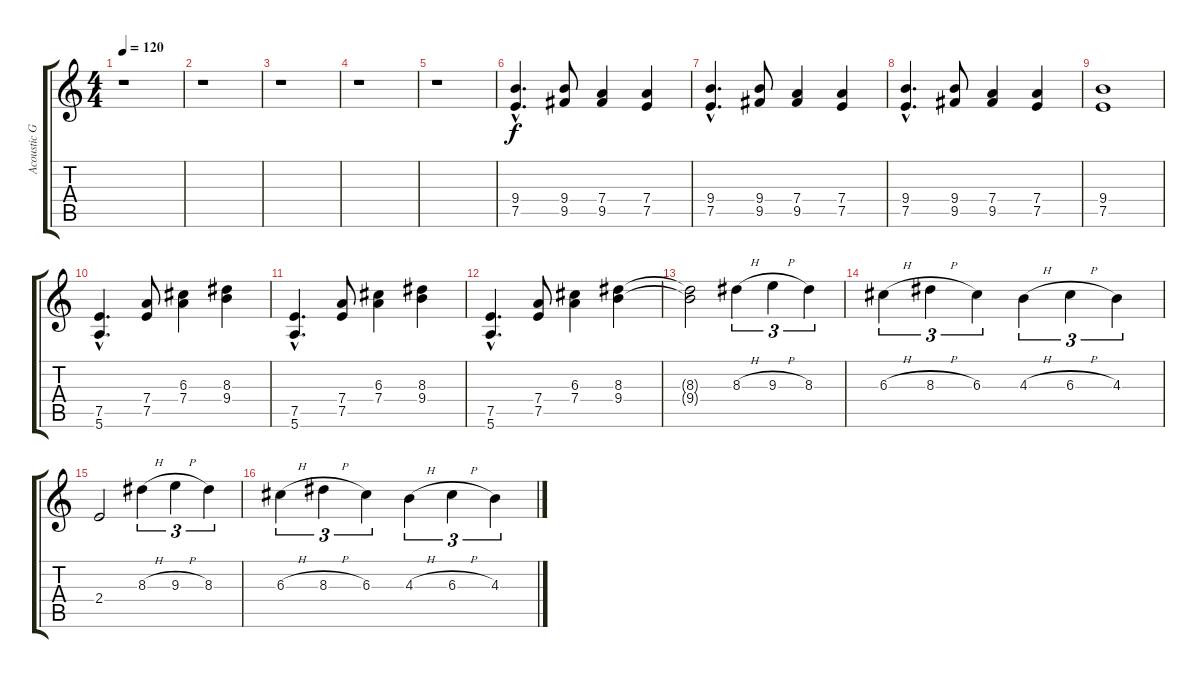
\track ("Acoustic Guitar" "Acoustic G") {instrument acousticguitarnylon}
\staff {score tabs}
\tuning (E4 B3 G3 D3 A2 E2) {hide}
\ts (4 4)
\tempo 120
\clef g2
\ks c
r.1{dy f instrument acousticguitarnylon} |
r.1 |
r.1 |
r.1 |
r.1 |
(9.4{hac} 7.5{hac}).4{d} (9.4 9.5).8 (7.4 9.5).4 (7.4 7.5).4 |
(9.4{hac} 7.5{hac}).4{d} (9.4 9.5).8 (7.4 9.5).4 (7.4 7.5).4 |
(9.4{hac} 7.5{hac}).4{d} (9.4 9.5).8 (7.4 9.5).4 (7.4 7.5).4 |
(9.4 7.5).1 |
(7.5{hac} 5.6{hac}).4{d} (7.4 7.5).8 (6.3 7.4).4 (8.3 9.4).4 |
(7.5{hac} 5.6{hac}).4{d} (7.4 7.5).8 (6.3 7.4).4 (8.3 9.4).4 |
(7.5{hac} 5.6{hac}).4{d} (7.4 7.5).8 (6.3 7.4).4 (8.3 9.4).4 |
(8.3{t} 9.4{t}).2 8.3{h}.4{tu (3 2)} 9.3{h}.4{tu (3 2)} 8.3.4{tu (3 2)} |
6.3{h}.4{tu (3 2)} 8.3{h}.4{tu (3 2)} 6.3.4{tu (3 2)} 4.3{h}.4{tu (3 2)} 6.3{h}.4{tu (3 2)} 4.3.4{tu (3 2)} |
2.4.2 8.3{h}.4{tu (3 2)} 9.3{h}.4{tu (3 2)} 8.3.4{tu (3 2)} |
6.3{h}.4{tu (3 2)} 8.3{h}.4{tu (3 2)} 6.3.4{tu (3 2)} 4.3{h}.4{tu (3 2)} 6.3{h}.4{tu (3 2)} 4.3.4{tu (3 2)}
